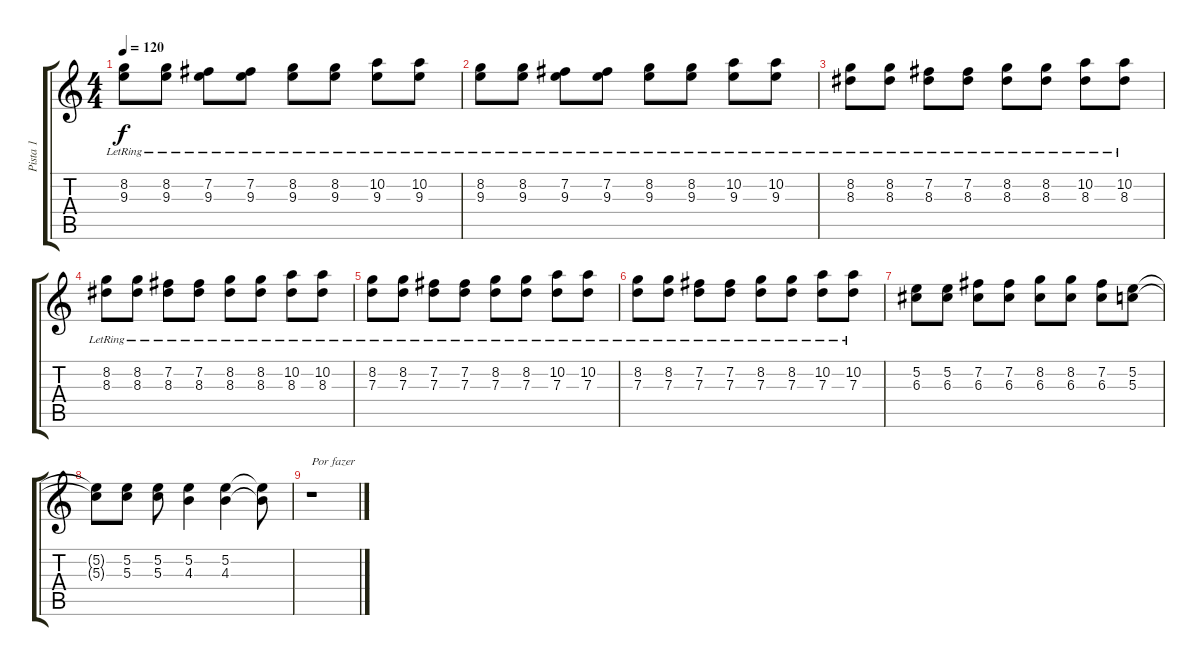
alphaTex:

\track ("Pista 1" "Pista 1") {instrument distortionguitar}
\staff {score tabs}
\tuning (E4 B3 G3 D3 A2 E2) {hide}
\ts (4 4)
\tempo 120
\clef g2
\ks c
(8.2{lr} 9.3{lr}).8{dy f} (8.2{lr} 9.3{lr}).8 (7.2{lr} 9.3{lr}).8 (7.2{lr} 9.3{lr}).8 (8.2{lr} 9.3{lr}).8 (8.2{lr} 9.3{lr}).8 (10.2{lr} 9.3{lr}).8 (10.2{lr} 9.3{lr}).8 |
(8.2{lr} 9.3{lr}).8 (8.2{lr} 9.3{lr}).8 (7.2{lr} 9.3{lr}).8 (7.2{lr} 9.3{lr}).8 (8.2{lr} 9.3{lr}).8 (8.2{lr} 9.3{lr}).8 (10.2{lr} 9.3{lr}).8 (10.2{lr} 9.3{lr}).8 |
(8.2{lr} 8.3{lr}).8 (8.2{lr} 8.3{lr}).8 (7.2{lr} 8.3{lr}).8 (7.2{lr} 8.3{lr}).8 (8.2{lr} 8.3{lr}).8 (8.2{lr} 8.3{lr}).8 (10.2{lr} 8.3{lr}).8 (10.2{lr} 8.3{lr}).8 |
(8.2{lr} 8.3{lr}).8 (8.2{lr} 8.3{lr}).8 (7.2{lr} 8.3{lr}).8 (7.2{lr} 8.3{lr}).8 (8.2{lr} 8.3{lr}).8 (8.2{lr} 8.3{lr}).8 (10.2{lr} 8.3{lr}).8 (10.2{lr} 8.3{lr}).8 |
(8.2{lr} 7.3).8 (8.2{lr} 7.3).8 (7.2{lr} 7.3{lr}).8 (7.2{lr} 7.3{lr}).8 (8.2{lr} 7.3{lr}).8 (8.2{lr} 7.3{lr}).8 (10.2{lr} 7.3{lr}).8 (10.2{lr} 7.3{lr}).8 |
(8.2{lr} 7.3{lr}).8 (8.2{lr} 7.3{lr}).8 (7.2{lr} 7.3{lr}).8 (7.2{lr} 7.3{lr}).8 (8.2{lr} 7.3{lr}).8 (8.2{lr} 7.3{lr}).8 (10.2{lr} 7.3{lr}).8 (10.2 7.3{lr}).8 |
(5.2 6.3).8 (5.2 6.3).8 (7.2 6.3).8 (7.2 6.3).8 (8.2 6.3).8 (8.2 6.3).8 (7.2 6.3).8 (5.2 5.3).8 |
(5.2{t} 5.3{t}).8 (5.2 5.3).8 (5.2 5.3).8 (5.2 4.3).4 (5.2 4.3).4 (5.2{t} 4.3{t}).8 |
r.1{txt "Por fazer "}
